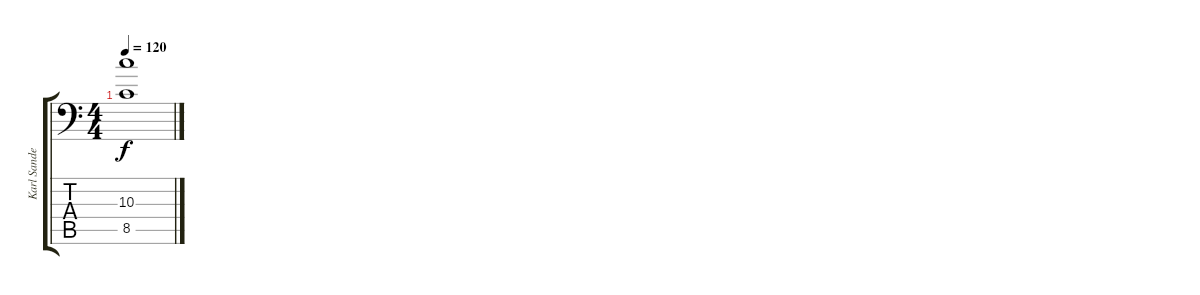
\track ("Karl Sanders" "Karl Sande") {instrument overdrivenguitar}
\staff {score tabs}
\tuning (B3 Gb3 D3 A2 E2 A1) {hide}
\ts (4 4)
\tempo 120
\clef f4
\ks c
(10.3{t} 8.5{t}).1{dy f}
